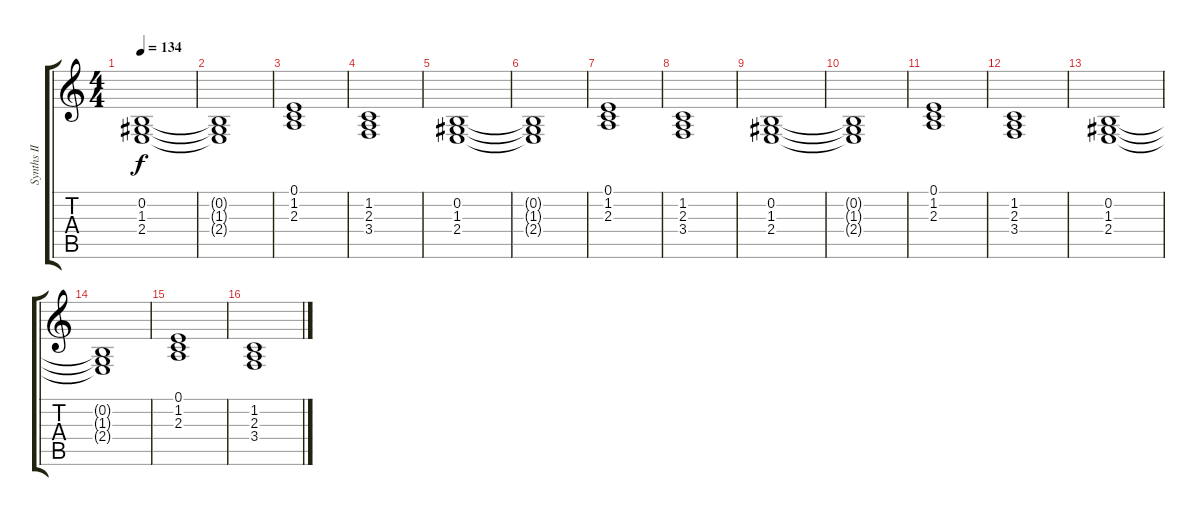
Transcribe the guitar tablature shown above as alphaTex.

\track ("Synths II" "Synths II") {instrument stringensemble2}
\staff {score tabs}
\tuning (E4 B3 G3 D3 A2 E2) {hide}
\ts (4 4)
\tempo 134
\clef g2
\ks c
(0.2 1.3 2.4).1{dy f} |
(0.2{t} 1.3{t} 2.4{t}).1 |
(0.1 1.2 2.3).1 |
(1.2 2.3 3.4).1 |
(0.2 1.3 2.4).1 |
(0.2{t} 1.3{t} 2.4{t}).1 |
(0.1 1.2 2.3).1 |
(1.2 2.3 3.4).1 |
(0.2 1.3 2.4).1 |
(0.2{t} 1.3{t} 2.4{t}).1 |
(0.1 1.2 2.3).1 |
(1.2 2.3 3.4).1 |
(0.2 1.3 2.4).1 |
(0.2{t} 1.3{t} 2.4{t}).1 |
(0.1 1.2 2.3).1 |
(1.2 2.3 3.4).1
